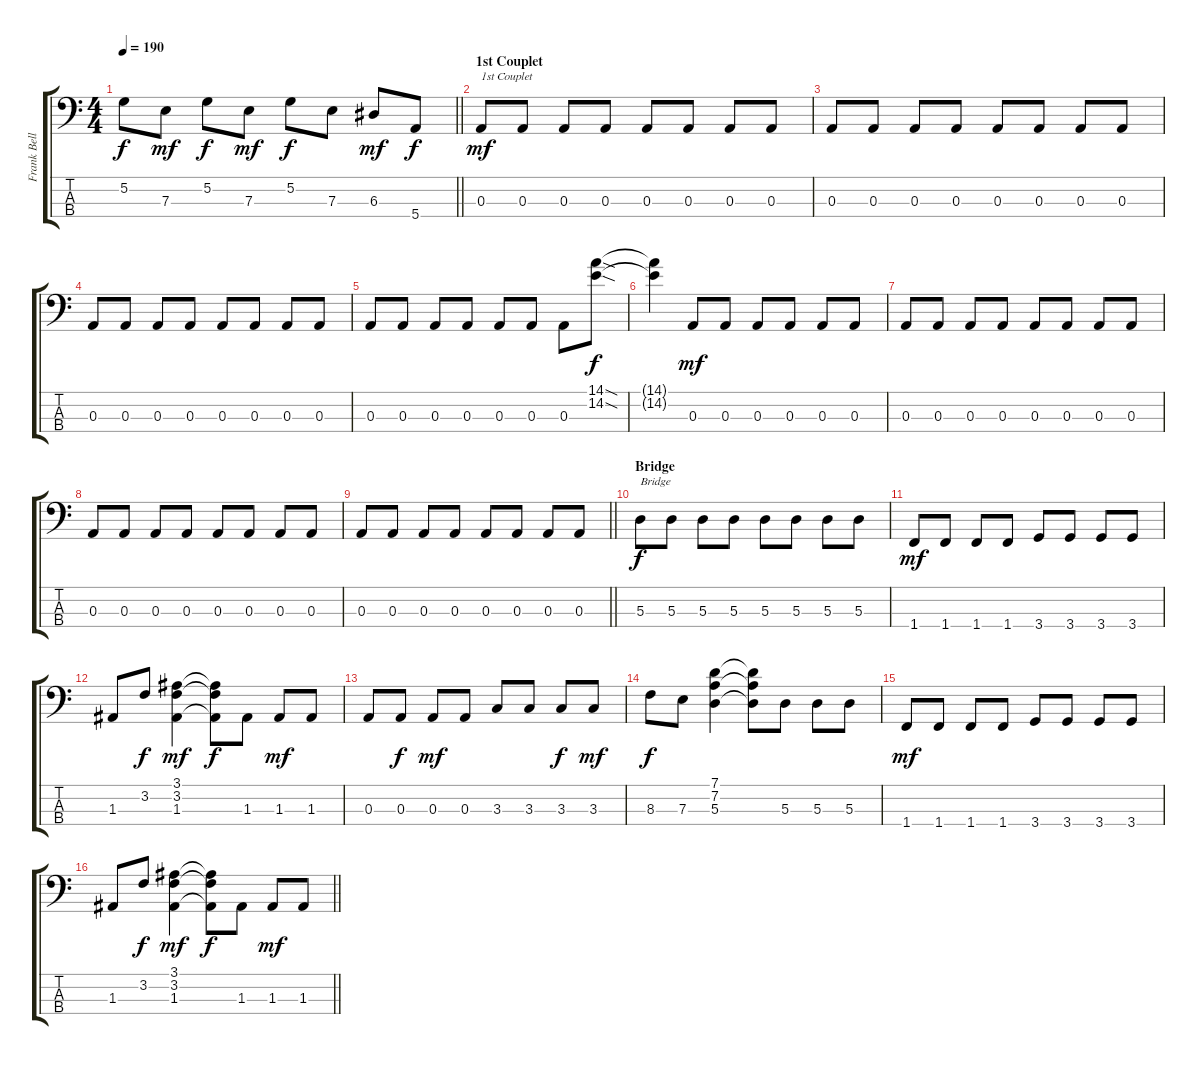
\track ("Frank Bello" "Frank Bell") {instrument electricbasspick}
\staff {score tabs}
\tuning (G2 D2 A1 E1) {hide}
\ts (4 4)
\tempo 190
\clef f4
\barLineRight lightlight
\ks c
5.2.8{dy f} 7.3.8{dy mf} 5.2.8{dy f} 7.3.8{dy mf} 5.2.8{dy f} 7.3.8 6.3.8{dy mf} 5.4.8{dy f} |
\section ("" "1st Couplet")
0.3.8{txt "1st Couplet" dy mf} 0.3.8 0.3.8 0.3.8 0.3.8 0.3.8 0.3.8 0.3.8 |
0.3.8 0.3.8 0.3.8 0.3.8 0.3.8 0.3.8 0.3.8 0.3.8 |
0.3.8 0.3.8 0.3.8 0.3.8 0.3.8 0.3.8 0.3.8 0.3.8 |
0.3.8 0.3.8 0.3.8 0.3.8 0.3.8 0.3.8 0.3.8 (14.1{sod} 14.2{sod}).8{dy f} |
(14.1{t} 14.2{t}).4 0.3.8{dy mf} 0.3.8 0.3.8 0.3.8 0.3.8 0.3.8 |
0.3.8 0.3.8 0.3.8 0.3.8 0.3.8 0.3.8 0.3.8 0.3.8 |
0.3.8 0.3.8 0.3.8 0.3.8 0.3.8 0.3.8 0.3.8 0.3.8 |
\barLineRight lightlight
0.3.8 0.3.8 0.3.8 0.3.8 0.3.8 0.3.8 0.3.8 0.3.8 |
\section ("" "Bridge")
5.3.8{txt "Bridge" dy f} 5.3.8 5.3.8 5.3.8 5.3.8 5.3.8 5.3.8 5.3.8 |
1.4.8{dy mf} 1.4.8 1.4.8 1.4.8 3.4.8 3.4.8 3.4.8 3.4.8 |
1.3.8 3.2.8{dy f} (3.1 3.2 1.3).4{dy mf} (3.1{t} 3.2{t} 1.3{t}).8{dy f} 1.3.8 1.3.8{dy mf} 1.3.8 |
0.3.8 0.3.8{dy f} 0.3.8{dy mf} 0.3.8 3.3.8 3.3.8 3.3.8{dy f} 3.3.8{dy mf} |
8.3.8{dy f} 7.3.8 (7.1 7.2 5.3).4 (7.1{t} 7.2{t} 5.3{t}).8 5.3.8 5.3.8 5.3.8 |
1.4.8{dy mf} 1.4.8 1.4.8 1.4.8 3.4.8 3.4.8 3.4.8 3.4.8 |
\barLineRight lightlight
1.3.8 3.2.8{dy f} (3.1 3.2 1.3).4{dy mf} (3.1{t} 3.2{t} 1.3{t}).8{dy f} 1.3.8 1.3.8{dy mf} 1.3.8
